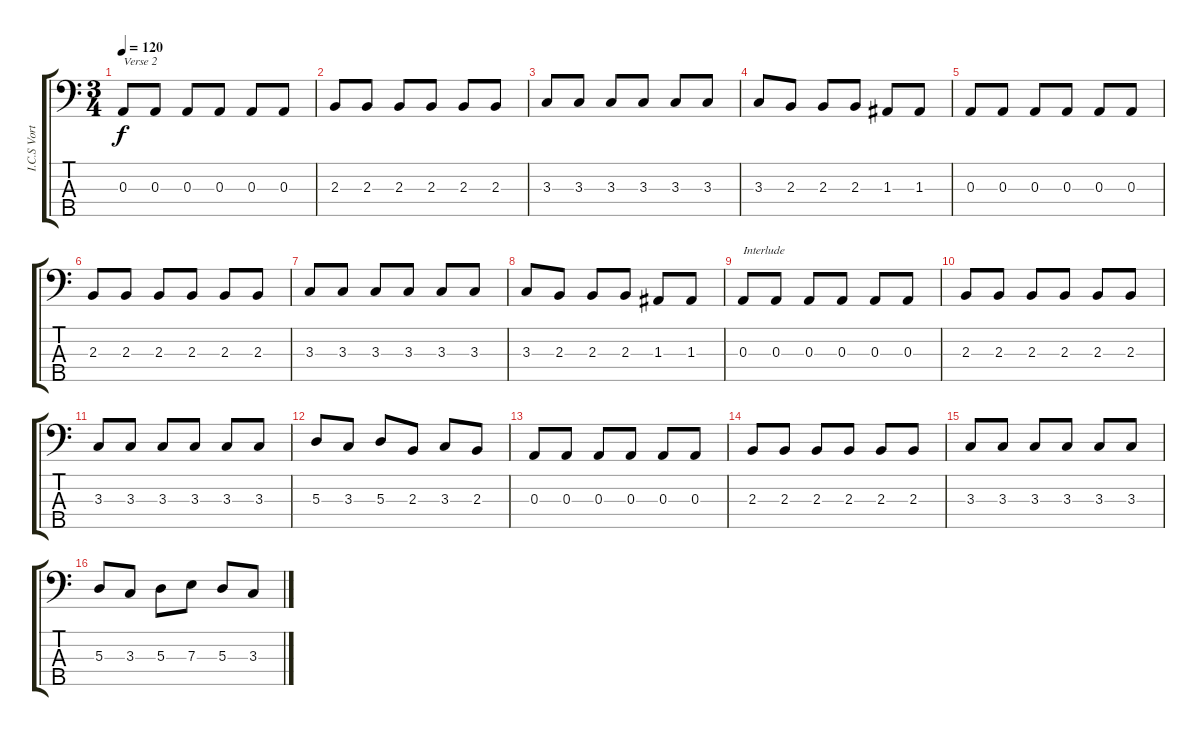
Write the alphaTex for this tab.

\track ("I.C.S Vortex" "I.C.S Vort") {instrument electricbassfinger}
\staff {score tabs}
\tuning (G2 D2 A1 E1 B0) {hide}
\ts (3 4)
\tempo 120
\clef f4
\ks c
0.3.8{txt "Verse 2" dy f} 0.3.8 0.3.8 0.3.8 0.3.8 0.3.8 |
2.3.8 2.3.8 2.3.8 2.3.8 2.3.8 2.3.8 |
3.3.8 3.3.8 3.3.8 3.3.8 3.3.8 3.3.8 |
3.3.8 2.3.8 2.3.8 2.3.8 1.3.8 1.3.8 |
0.3.8 0.3.8 0.3.8 0.3.8 0.3.8 0.3.8 |
2.3.8 2.3.8 2.3.8 2.3.8 2.3.8 2.3.8 |
3.3.8 3.3.8 3.3.8 3.3.8 3.3.8 3.3.8 |
3.3.8 2.3.8 2.3.8 2.3.8 1.3.8 1.3.8 |
0.3.8{txt "Interlude"} 0.3.8 0.3.8 0.3.8 0.3.8 0.3.8 |
2.3.8 2.3.8 2.3.8 2.3.8 2.3.8 2.3.8 |
3.3.8 3.3.8 3.3.8 3.3.8 3.3.8 3.3.8 |
5.3.8 3.3.8 5.3.8 2.3.8 3.3.8 2.3.8 |
0.3.8 0.3.8 0.3.8 0.3.8 0.3.8 0.3.8 |
2.3.8 2.3.8 2.3.8 2.3.8 2.3.8 2.3.8 |
3.3.8 3.3.8 3.3.8 3.3.8 3.3.8 3.3.8 |
5.3.8 3.3.8 5.3.8 7.3.8 5.3.8 3.3.8
